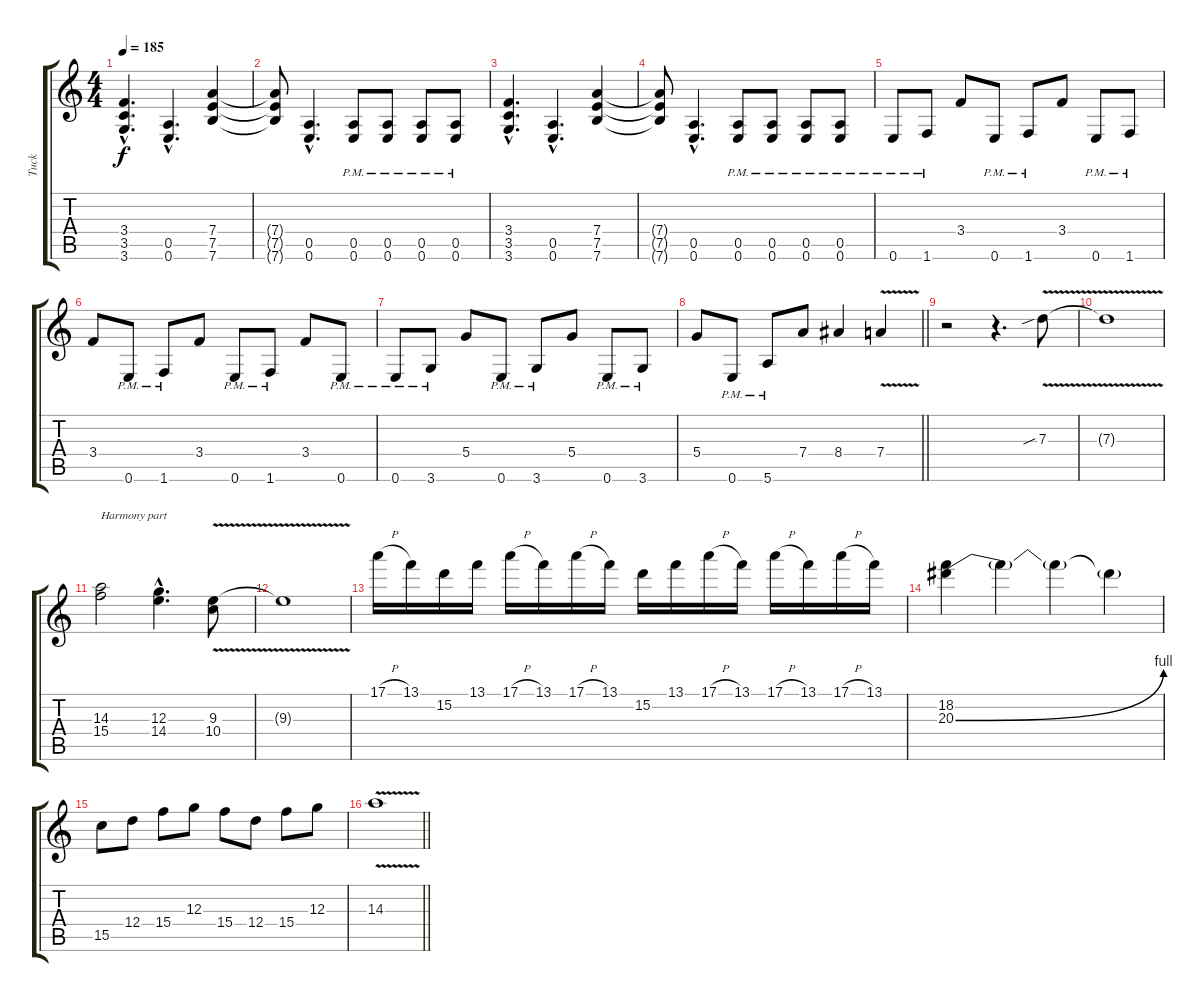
\track ("Tuck" "Tuck") {instrument distortionguitar}
\staff {score tabs}
\tuning (E4 B3 G3 D3 A2 E2) {hide}
\ts (4 4)
\tempo 185
\clef g2
\ks c
(3.4{hac} 3.5{hac} 3.6{hac}).4{d dy f instrument distortionguitar} (0.5{hac} 0.6{hac}).4{d} (7.4 7.5 7.6).4 |
(7.4{t} 7.5{t} 7.6{t}).8 (0.5{hac} 0.6{hac}).4{d} (0.5{pm} 0.6{pm}).8 (0.5{pm} 0.6{pm}).8 (0.5{pm} 0.6{pm}).8 (0.5{pm} 0.6{pm}).8 |
(3.4{hac} 3.5{hac} 3.6{hac}).4{d instrument distortionguitar} (0.5{hac} 0.6{hac}).4{d} (7.4 7.5 7.6).4 |
(7.4{t} 7.5{t} 7.6{t}).8 (0.5{hac} 0.6{hac}).4{d} (0.5{pm} 0.6{pm}).8 (0.5{pm} 0.6{pm}).8 (0.5{pm} 0.6{pm}).8 (0.5{pm} 0.6{pm}).8 |
0.6{pm}.8 1.6{pm}.8 3.4.8 0.6{pm}.8 1.6{pm}.8 3.4.8 0.6{pm}.8 1.6{pm}.8 |
3.4.8 0.6{pm}.8 1.6{pm}.8 3.4.8 0.6{pm}.8 1.6{pm}.8 3.4.8 0.6{pm}.8 |
0.6{pm}.8 3.6{pm}.8 5.4.8 0.6{pm}.8 3.6{pm}.8 5.4.8 0.6{pm}.8 3.6{pm}.8 |
\barLineRight lightlight
5.4.8 0.6{pm}.8 5.6{pm}.8 7.4.8 8.4.4 7.4{v}.4 |
r.2{balance 8} r.4{d} 7.3{v sib}.8 |
7.3{t}.1 |
(14.3 15.4).2{txt "Harmony part"} (12.3{hac} 14.4{hac}).4{d} (9.3{v} 10.4).8 |
9.3{t}.1 |
17.1{h}.16 13.1.16 15.2.16 13.1.16 17.1{h}.16 13.1.16 17.1{h}.16 13.1.16 15.2.16 13.1.16 17.1{h}.16 13.1.16 17.1{h}.16 13.1.16 17.1{h}.16 13.1.16 |
(18.2 20.3{be (bend 0 0 60 4)}).4 20.3{t}.4 20.3{t}.4 20.3{t}.4 |
15.5.8 12.4.8 15.4.8 12.3.8 15.4.8 12.4.8 15.4.8 12.3.8 |
\barLineRight lightlight
14.3{v}.1
